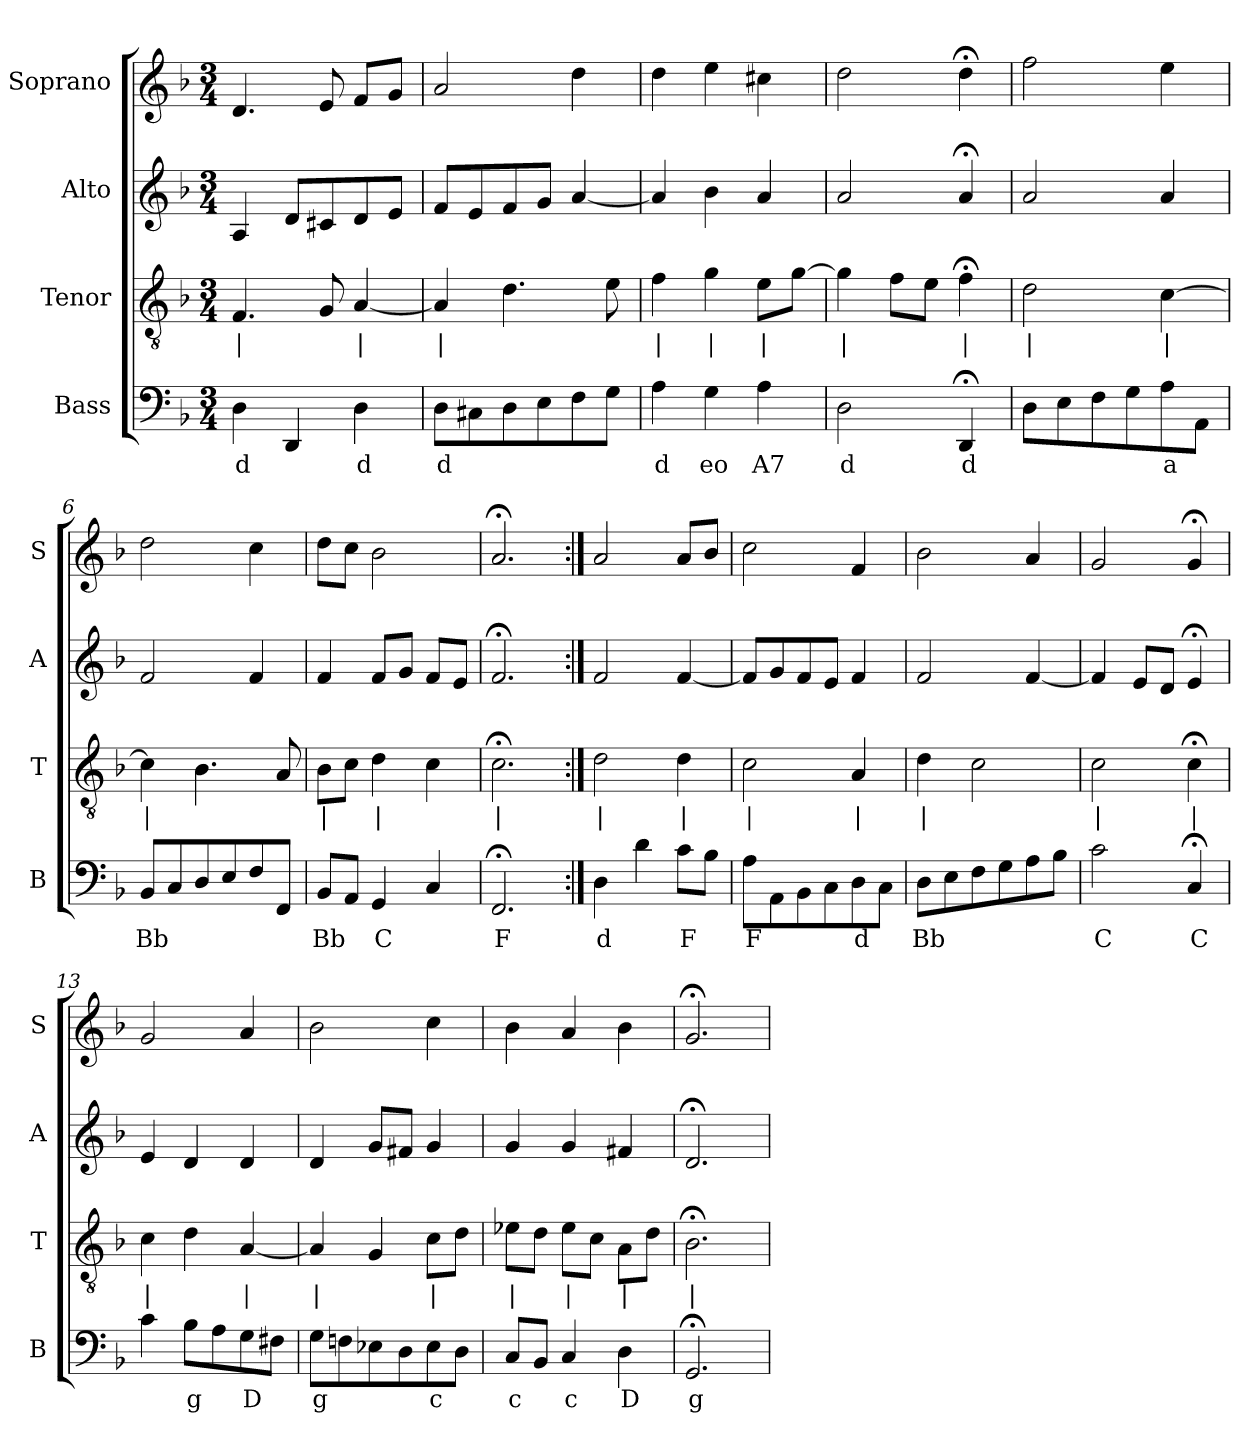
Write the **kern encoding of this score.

**kern	**text	**kern	**text	**kern	**kern
*part4	*part4	*part3	*part3	*part2	*part1
*staff4	*staff4	*staff3	*staff3	*staff2	*staff1
*I"Bass	*	*I"Tenor	*	*I"Alto	*I"Soprano
*I'B	*	*I'T	*	*I'A	*I'S
*clefF4	*	*clefGv2	*	*clefG2	*clefG2
*k[b-]	*	*k[b-]	*	*k[b-]	*k[b-]
*d:	*	*d:	*	*d:	*d:
*M3/4	*	*M3/4	*	*M3/4	*M3/4
*MM100	*	*MM100	*	*MM100	*MM100
=1	=1	=1	=1	=1	=1
4D	d	4.F	|	4A	4.d
4DD	.	.	.	8dL	.
.	.	8G	.	8c#X	8e
4D	d	[4A	|	8d	8fL
.	.	.	.	8eJ	8gJ
=2	=2	=2	=2	=2	=2
8DL	d	4A]	|	8fL	2a
8C#X	.	.	.	8e	.
8D	.	4.d	.	8f	.
8E	.	.	.	8gJ	.
8F	.	.	.	[4a	4dd
8GJ	.	8e	.	.	.
=3	=3	=3	=3	=3	=3
4A	d	4f	|	4a]	4dd
4G	eo	4g	|	4b-	4ee
4A	A7	8eL	|	4a	4cc#X
.	.	[8gJ	.	.	.
=4	=4	=4	=4	=4	=4
2D	d	4g]	|	2a	2dd
.	.	8fL	.	.	.
.	.	8eJ	.	.	.
4DD;<	d	4f;<	|	4a;<	4dd;<
=5	=5	=5	=5	=5	=5
8DL	.	2d	|	2a	2ff
8E	.	.	.	.	.
8F	.	.	.	.	.
8G	.	.	.	.	.
8A	a	[4c	|	4a	4ee
8AAJ	.	.	.	.	.
=6	=6	=6	=6	=6	=6
8BB-L	Bb	4c]	|	2f	2dd
8C	.	.	.	.	.
8D	.	4.B-	.	.	.
8E	.	.	.	.	.
8F	.	.	.	4f	4cc
8FFJ	.	8A	.	.	.
=7	=7	=7	=7	=7	=7
8BB-L	Bb	8B-L	|	4f	8ddL
8AAJ	.	8cJ	.	.	8ccJ
4GG	C	4d	|	8fL	2b-
.	.	.	.	8gJ	.
4C	.	4c	.	8fL	.
.	.	.	.	8eJ	.
=8	=8	=8	=8	=8	=8
2.FF;<	F	2.c;<	|	2.f;<	2.a;<
=9:|!	=9:|!	=9:|!	=9:|!	=9:|!	=9:|!
4D	d	2d	|	2f	2a
4d	.	.	.	.	.
8cL	F	4d	|	[4f	8aL
8B-J	.	.	.	.	8b-J
=10	=10	=10	=10	=10	=10
8AL	F	2c	|	8fL]	2cc
8AA	.	.	.	8g	.
8BB-	.	.	.	8f	.
8C	.	.	.	8eJ	.
8D	d	4A	|	4f	4f
8CJ	.	.	.	.	.
=11	=11	=11	=11	=11	=11
8DL	Bb	4d	|	2f	2b-
8E	.	.	.	.	.
8F	.	2c	.	.	.
8G	.	.	.	.	.
8A	.	.	.	[4f	4a
8B-J	.	.	.	.	.
=12	=12	=12	=12	=12	=12
2c	C	2c	|	4f]	2g
.	.	.	.	8eL	.
.	.	.	.	8dJ	.
4C;<	C	4c;<	|	4e;<	4g;<
=13	=13	=13	=13	=13	=13
4c	.	4c	|	4e	2g
8B-L	g	4d	.	4d	.
8A	.	.	.	.	.
8G	D	[4A	|	4d	4a
8F#XJ	.	.	.	.	.
=14	=14	=14	=14	=14	=14
8GL	g	4A]	|	4d	2b-
8Fn	.	.	.	.	.
8E-X	.	4G	.	8gL	.
8D	.	.	.	8f#XJ	.
8E-	c	8cL	|	4g	4cc
8DJ	.	8dJ	.	.	.
=15	=15	=15	=15	=15	=15
8CL	c	8e-XL	|	4g	4b-
8BB-J	.	8dJ	.	.	.
4C	c	8e-L	|	4g	4a
.	.	8cJ	.	.	.
4D	D	8AL	|	4f#X	4b-
.	.	8dJ	.	.	.
=16	=16	=16	=16	=16	=16
2.GG;<	g	2.B-;<	|	2.d;<	2.g;<
=	=	=	=	=	=
*-	*-	*-	*-	*-	*-
